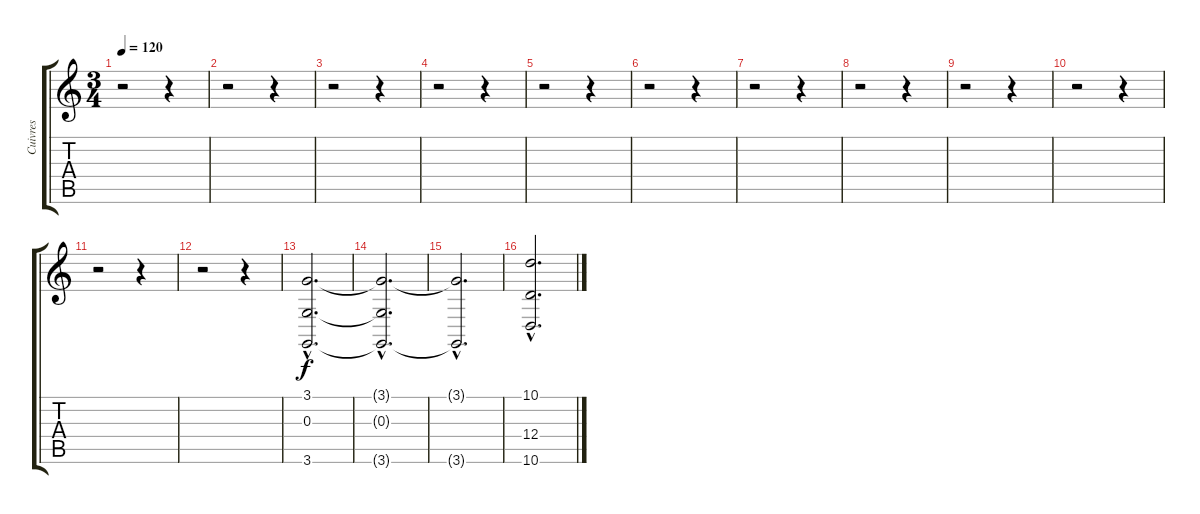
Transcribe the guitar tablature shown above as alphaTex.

\track ("Cuivres" "Cuivres") {instrument trumpet}
\staff {score tabs}
\tuning (E4 B3 G3 D3 A2 E2) {hide}
\ts (3 4)
\tempo 120
\clef g2
\ks c
r.2{dy f} r.4 |
r.2 r.4 |
r.2 r.4 |
r.2 r.4 |
r.2 r.4 |
r.2 r.4 |
r.2 r.4 |
r.2 r.4 |
r.2 r.4 |
r.2 r.4 |
r.2 r.4 |
r.2 r.4 |
(3.1{hac} 0.3{hac} 3.6{hac}).2{d} |
(3.1{hac t} 0.3{hac t} 3.6{hac t}).2{d} |
(3.1{hac t} 3.6{hac t}).2{d} |
(10.1{hac} 12.4{hac} 10.6{hac}).2{d}
